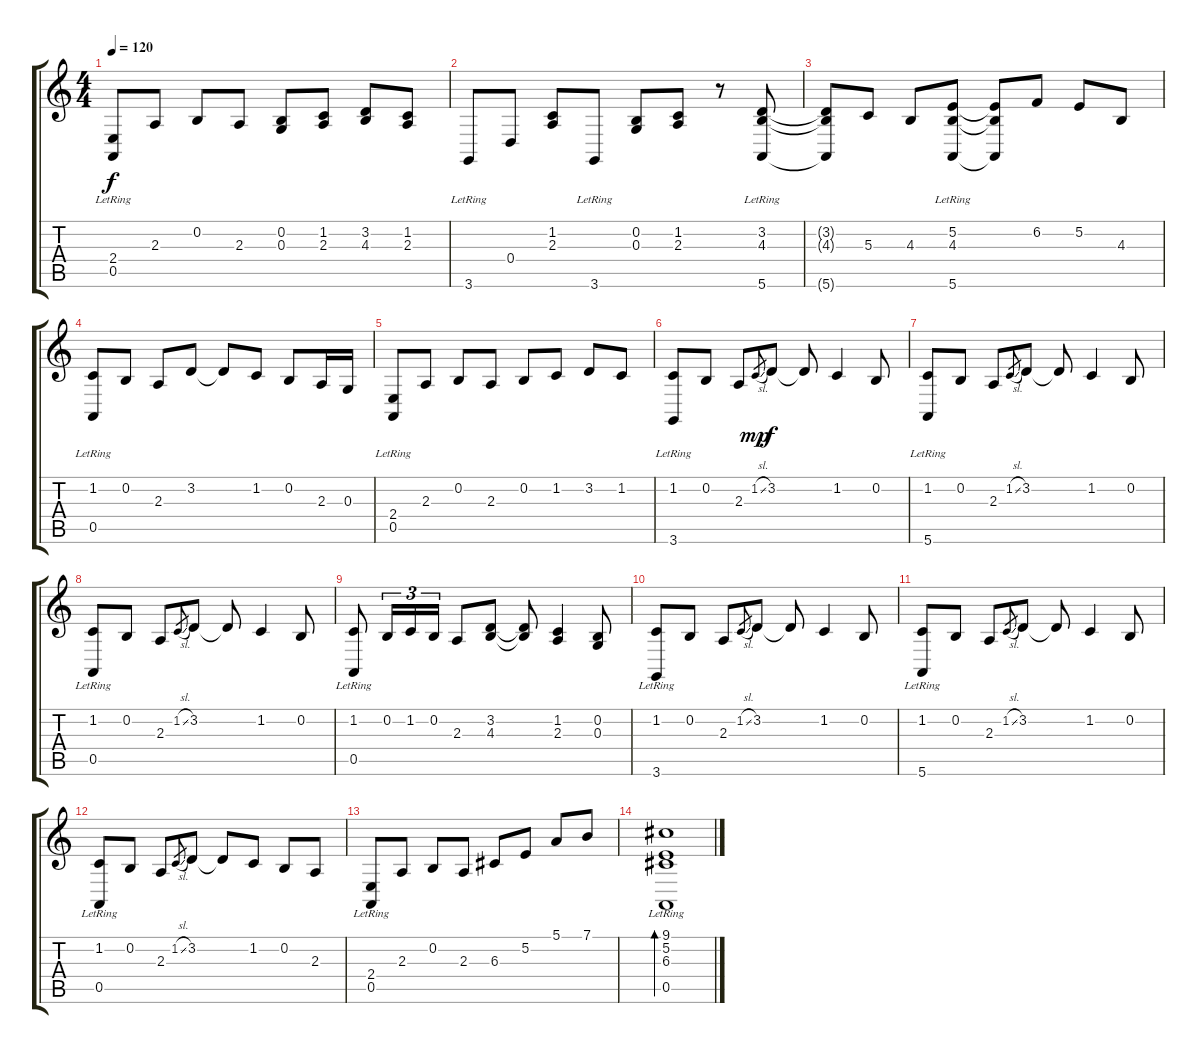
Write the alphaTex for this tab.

\track "" {instrument acousticgrandpiano}
\staff {score tabs}
\tuning (E4 B3 G3 D3 A2 E2) {hide}
\ts (4 4)
\tempo 120
\clef g2
\ks c
(2.4{lr} 0.5{lr}).8{dy f} 2.3.8 0.2.8 2.3.8 (0.2 0.3).8 (1.2 2.3).8 (3.2 4.3).8 (1.2 2.3).8 |
3.6{lr}.8 0.4.8 (1.2 2.3).8 3.6{lr}.8 (0.2 0.3).8 (1.2 2.3).8 r.8 (3.2 4.3 5.6{lr}).8 |
(3.2{t} 4.3{t} 5.6{t}).8 5.3.8 4.3.8 (5.2 4.3 5.6{lr}).8 (5.2{t} 4.3{t} 5.6{t}).8 6.2.8 5.2.8 4.3.8 |
(1.2 0.5{lr}).8 0.2.8 2.3.8 3.2.8 3.2{t}.8 1.2.8 0.2.8 2.3.16 0.3.16 |
(2.4{lr} 0.5{lr}).8 2.3.8 0.2.8 2.3.8 0.2.8 1.2.8 3.2.8 1.2.8 |
(1.2 3.6{lr}).8 0.2.8 2.3.8 1.2{sl}.8{gr dy mp} 3.2.8{dy f} 3.2{t}.8 1.2.4 0.2.8 |
(1.2 5.6{lr}).8 0.2.8 2.3.8 1.2{sl}.8{gr} 3.2.8 3.2{t}.8 1.2.4 0.2.8 |
(1.2 0.5{lr}).8 0.2.8 2.3.8 1.2{sl}.8{gr} 3.2.8 3.2{t}.8 1.2.4 0.2.8 |
(1.2 0.5{lr}).8 0.2.16{tu (3 2)} 1.2.16{tu (3 2)} 0.2.16{tu (3 2)} 2.3.8 (3.2 4.3).8 (3.2{t} 4.3{t}).8 (1.2 2.3).4 (0.2 0.3).8 |
(1.2 3.6{lr}).8 0.2.8 2.3.8 1.2{sl}.8{gr} 3.2.8 3.2{t}.8 1.2.4 0.2.8 |
(1.2 5.6{lr}).8 0.2.8 2.3.8 1.2{sl}.8{gr} 3.2.8 3.2{t}.8 1.2.4 0.2.8 |
(1.2 0.5{lr}).8 0.2.8 2.3.8 1.2{sl}.8{gr} 3.2.8 3.2{t}.8 1.2.8 0.2.8 2.3.8 |
(2.4{lr} 0.5{lr}).8 2.3.8 0.2.8 2.3.8 6.3.8 5.2.8 5.1.8 7.1.8 |
(9.1{lr} 5.2{lr} 6.3{lr} 0.5{lr}).1{bd 480}
